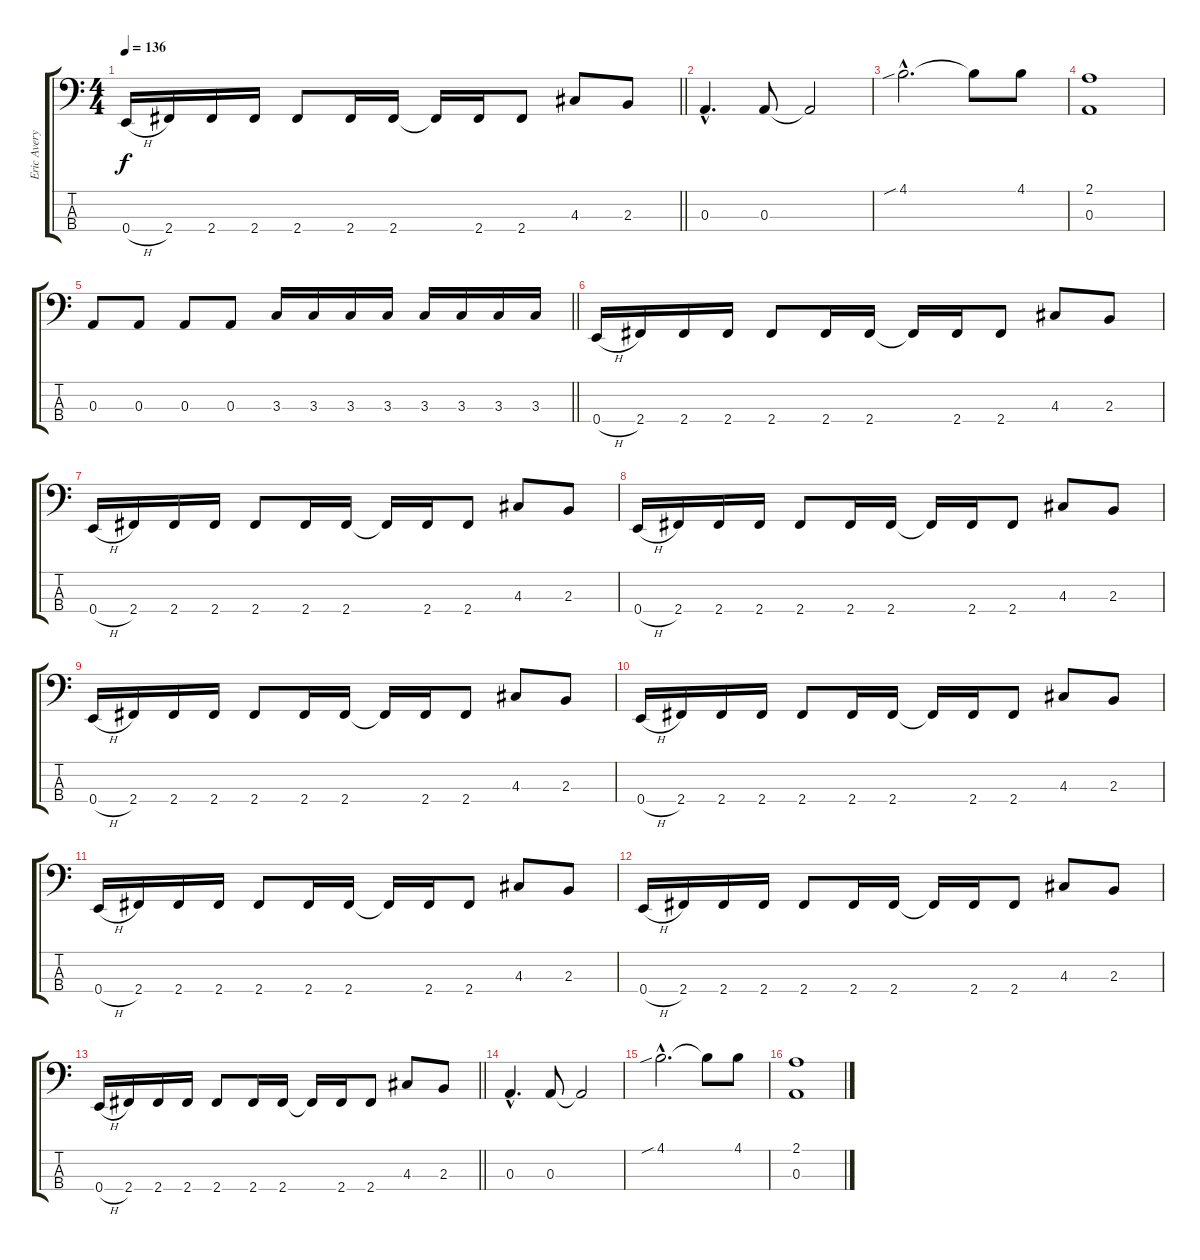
\track ("Eric Avery (Bass)" "Eric Avery") {instrument electricbassfinger}
\staff {score tabs}
\tuning (G2 D2 A1 E1) {hide}
\ts (4 4)
\tempo 136
\clef f4
\barLineRight lightlight
\ks c
0.4{h}.16{dy f} 2.4.16 2.4.16 2.4.16 2.4.8 2.4.16 2.4.16 2.4{t}.16 2.4.16 2.4.8 4.3.8 2.3.8 |
0.3{hac}.4{d} 0.3.8 0.3{t}.2 |
4.1{sib hac}.2{d} 4.1{t}.8 4.1.8 |
(2.1 0.3).1 |
\barLineRight lightlight
0.3.8 0.3.8 0.3.8 0.3.8 3.3.16 3.3.16 3.3.16 3.3.16 3.3.16 3.3.16 3.3.16 3.3.16 |
0.4{h}.16 2.4.16 2.4.16 2.4.16 2.4.8 2.4.16 2.4.16 2.4{t}.16 2.4.16 2.4.8 4.3.8 2.3.8 |
0.4{h}.16 2.4.16 2.4.16 2.4.16 2.4.8 2.4.16 2.4.16 2.4{t}.16 2.4.16 2.4.8 4.3.8 2.3.8 |
0.4{h}.16 2.4.16 2.4.16 2.4.16 2.4.8 2.4.16 2.4.16 2.4{t}.16 2.4.16 2.4.8 4.3.8 2.3.8 |
0.4{h}.16 2.4.16 2.4.16 2.4.16 2.4.8 2.4.16 2.4.16 2.4{t}.16 2.4.16 2.4.8 4.3.8 2.3.8 |
0.4{h}.16 2.4.16 2.4.16 2.4.16 2.4.8 2.4.16 2.4.16 2.4{t}.16 2.4.16 2.4.8 4.3.8 2.3.8 |
0.4{h}.16 2.4.16 2.4.16 2.4.16 2.4.8 2.4.16 2.4.16 2.4{t}.16 2.4.16 2.4.8 4.3.8 2.3.8 |
0.4{h}.16 2.4.16 2.4.16 2.4.16 2.4.8 2.4.16 2.4.16 2.4{t}.16 2.4.16 2.4.8 4.3.8 2.3.8 |
\barLineRight lightlight
0.4{h}.16 2.4.16 2.4.16 2.4.16 2.4.8 2.4.16 2.4.16 2.4{t}.16 2.4.16 2.4.8 4.3.8 2.3.8 |
0.3{hac}.4{d} 0.3.8 0.3{t}.2 |
4.1{sib hac}.2{d} 4.1{t}.8 4.1.8 |
(2.1 0.3).1
